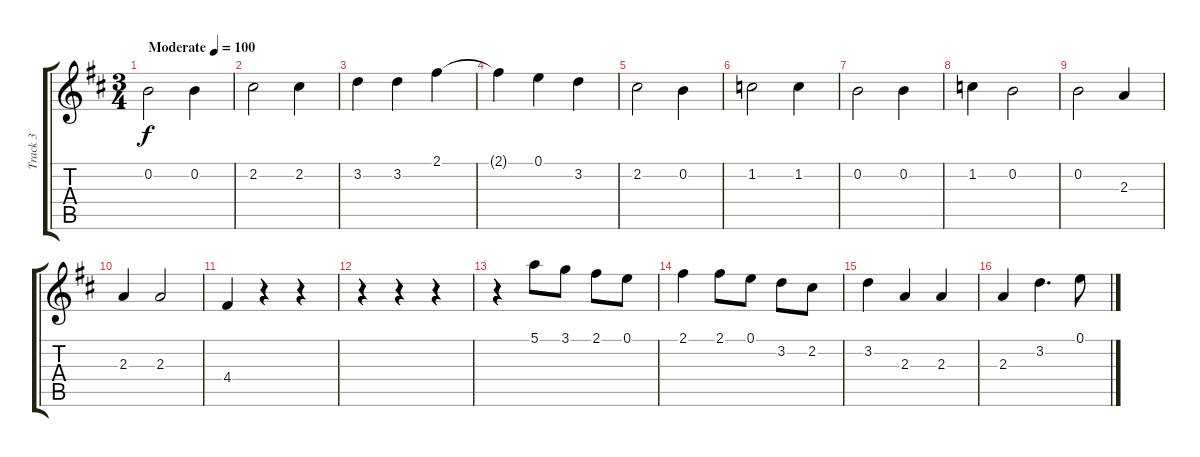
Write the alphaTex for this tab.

\track ("Track 3" "Track 3") {instrument acousticguitarnylon}
\staff {score tabs}
\tuning (E4 B3 G3 D3 A2 E2) {hide}
\ts (3 4)
\tempo (100 "Moderate")
\clef g2
\ks bminor
0.2.2{dy f instrument acousticguitarnylon} 0.2.4 |
2.2.2 2.2.4 |
3.2.4 3.2.4 2.1.4 |
2.1{t}.4 0.1.4 3.2.4 |
2.2.2 0.2.4 |
1.2.2 1.2.4 |
0.2.2 0.2.4 |
1.2.4 0.2.2 |
0.2.2 2.3.4 |
2.3.4 2.3.2 |
4.4.4 r.4 r.4 |
r.4 r.4 r.4 |
r.4 5.1.8 3.1.8 2.1.8 0.1.8 |
2.1.4 2.1.8 0.1.8 3.2.8 2.2.8 |
3.2.4 2.3.4 2.3.4 |
2.3.4 3.2.4{d} 0.1.8
